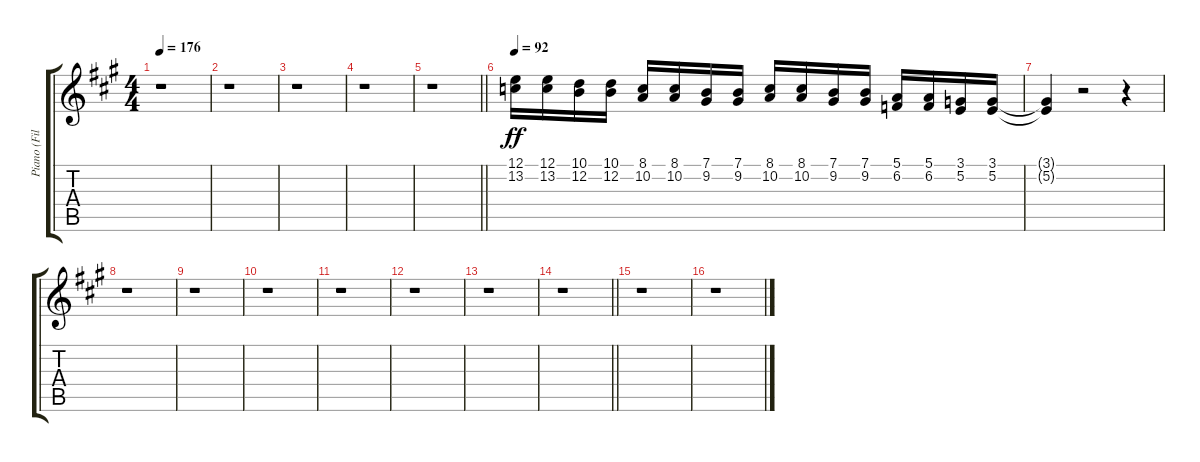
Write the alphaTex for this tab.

\track ("Piano (Fill)" "Piano (Fil") {instrument acousticgrandpiano}
\staff {score tabs}
\tuning (E4 B3 G3 D3 A2 E2) {hide}
\ts (4 4)
\tempo 176
\clef g2
\ks a
r.1{dy ff} |
r.1 |
r.1 |
r.1 |
\barLineRight lightlight
r.1 |
\tempo 92
(12.1 13.2).16 (12.1 13.2).16 (10.1 12.2).16 (10.1 12.2).16 (8.1 10.2).16 (8.1 10.2).16 (7.1 9.2).16 (7.1 9.2).16 (8.1 10.2).16 (8.1 10.2).16 (7.1 9.2).16 (7.1 9.2).16 (5.1 6.2).16 (5.1 6.2).16 (3.1 5.2).16 (3.1 5.2).16 |
(3.1{t} 5.2{t}).4 r.2 r.4 |
r.1 |
r.1 |
r.1 |
r.1 |
r.1 |
r.1 |
\barLineRight lightlight
r.1 |
r.1 |
r.1
